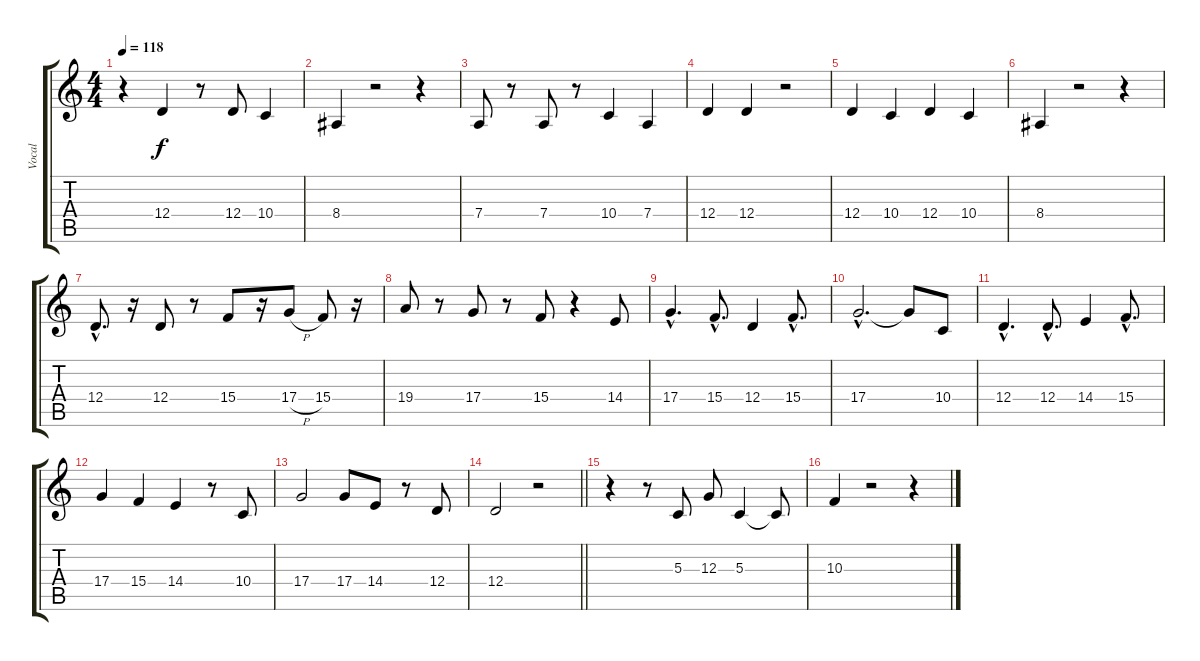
\track ("Vocal" "Vocal") {instrument altosax}
\staff {score tabs}
\tuning (E4 B3 G3 D3 A2 E2) {hide}
\ts (4 4)
\tempo 118
\clef g2
\ks c
r.4{dy f} 12.4.4 r.8 12.4.8 10.4.4 |
8.4.4 r.2 r.4 |
7.4.8 r.8 7.4.8 r.8 10.4.4 7.4.4 |
12.4.4 12.4.4 r.2 |
12.4.4 10.4.4 12.4.4 10.4.4 |
8.4.4 r.2 r.4 |
12.4{hac}.8{d} r.16 12.4.8 r.8 15.4.8 r.16 17.4{h}.8 15.4.8 r.16 |
19.4.8 r.8 17.4.8 r.8 15.4.8 r.4 14.4.8 |
17.4{hac}.4{d} 15.4{hac}.8{d} 12.4.4 15.4{hac}.8{d} |
17.4{hac}.2{d} 17.4{t}.8 10.4.8 |
12.4{hac}.4{d} 12.4{hac}.8{d} 14.4.4 15.4{hac}.8{d} |
17.4.4 15.4.4 14.4.4 r.8 10.4.8 |
17.4.2 17.4.8 14.4.8 r.8 12.4.8 |
\barLineRight lightlight
12.4.2 r.2 |
r.4 r.8 5.3.8 12.3.8 5.3.4 5.3{t}.8 |
10.3.4 r.2 r.4
